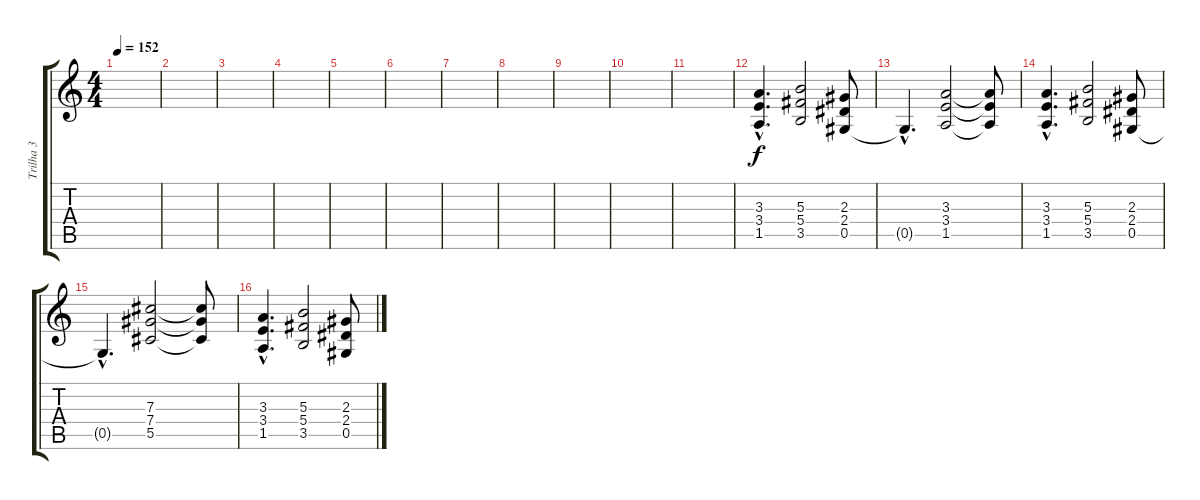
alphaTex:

\track ("Trilha 3" "Trilha 3") {instrument overdrivenguitar}
\staff {score tabs}
\tuning (Eb4 Bb3 Gb3 Db3 Ab2 Eb2) {hide}
\ts (4 4)
\tempo 152
\clef g2
\ks c
|
|
|
|
|
|
|
|
|
|
|
(3.3{hac} 3.4{hac} 1.5{hac}).4{d} (5.3 5.4 3.5).2 (2.3 2.4 0.5).8 |
0.5{hac t}.4{d} (3.3 3.4 1.5).2 (3.3{t} 3.4{t} 1.5{t}).8 |
(3.3{hac} 3.4{hac} 1.5{hac}).4{d} (5.3 5.4 3.5).2 (2.3 2.4 0.5).8 |
0.5{hac t}.4{d} (7.3 7.4 5.5).2 (7.3{t} 7.4{t} 5.5{t}).8 |
(3.3{hac} 3.4{hac} 1.5{hac}).4{d} (5.3 5.4 3.5).2 (2.3 2.4 0.5).8
